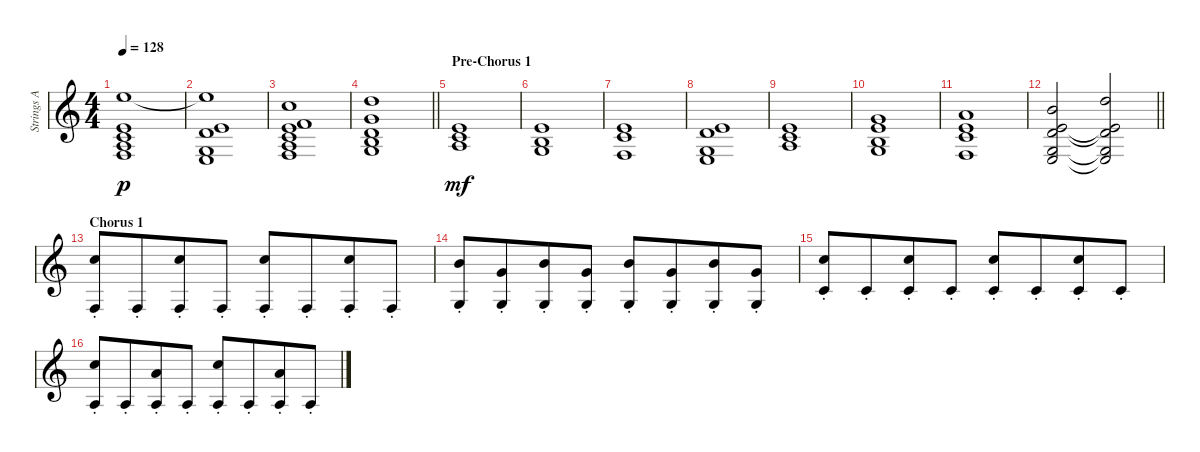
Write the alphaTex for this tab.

\track ("Strings A" "Strings A") {instrument stringensemble1}
\staff {score}
\tuning (E4 B3 G3 D3 A2 E2) {hide}
\ts (4 4)
\tempo 128
\clef g2
\ks c
(12.1 9.3 10.4 12.5 13.6).1{dy p} |
(12.1{t} 9.3 12.4 10.5 12.6).1 |
(8.1 6.2 9.3 10.4 12.5 13.6).1 |
\barLineRight lightlight
(10.1 12.3 12.4 14.5 15.6).1 |
\section ("" "Pre-Chorus 1")
(9.3 10.4 12.5).1{dy mf} |
(9.3 9.4 10.5).1 |
(9.3 10.4 8.5).1 |
(5.2 7.3 5.4 7.5).1 |
(9.3 10.4 12.5).1 |
(8.2 9.3 9.4 10.5).1 |
(10.2 9.3 10.4 8.5).1 |
\barLineRight lightlight
(7.1 5.2 7.3 5.4 7.5).2 (10.1 5.2{t} 7.3{t} 5.4{t} 7.5{t}).2 |
\section ("" "Chorus 1")
(13.2{st} 13.6{st}).8 13.6{st}.8{beam merge} (13.2{st} 13.6{st}).8 13.6{st}.8 (13.2{st} 13.6{st}).8 13.6{st}.8{beam merge} (13.2{st} 13.6{st}).8 13.6{st}.8 |
(12.2{st} 10.5{st}).8 (12.3{st} 10.5{st}).8{beam merge} (12.2{st} 10.5{st}).8 (12.3{st} 10.5{st}).8 (12.2{st} 10.5{st}).8 (12.3{st} 10.5{st}).8{beam merge} (12.2{st} 10.5{st}).8 (12.3{st} 10.5{st}).8 |
(13.2{st} 15.5{st}).8 15.5{st}.8{beam merge} (13.2{st} 15.5{st}).8 15.5{st}.8 (13.2{st} 15.5{st}).8 15.5{st}.8{beam merge} (13.2{st} 15.5{st}).8 15.5{st}.8 |
(13.2{st} 12.5{st}).8 12.5{st}.8{beam merge} (14.3{st} 12.5{st}).8 12.5{st}.8 (13.2{st} 12.5{st}).8 12.5{st}.8{beam merge} (14.3{st} 12.5{st}).8 12.5{st}.8
